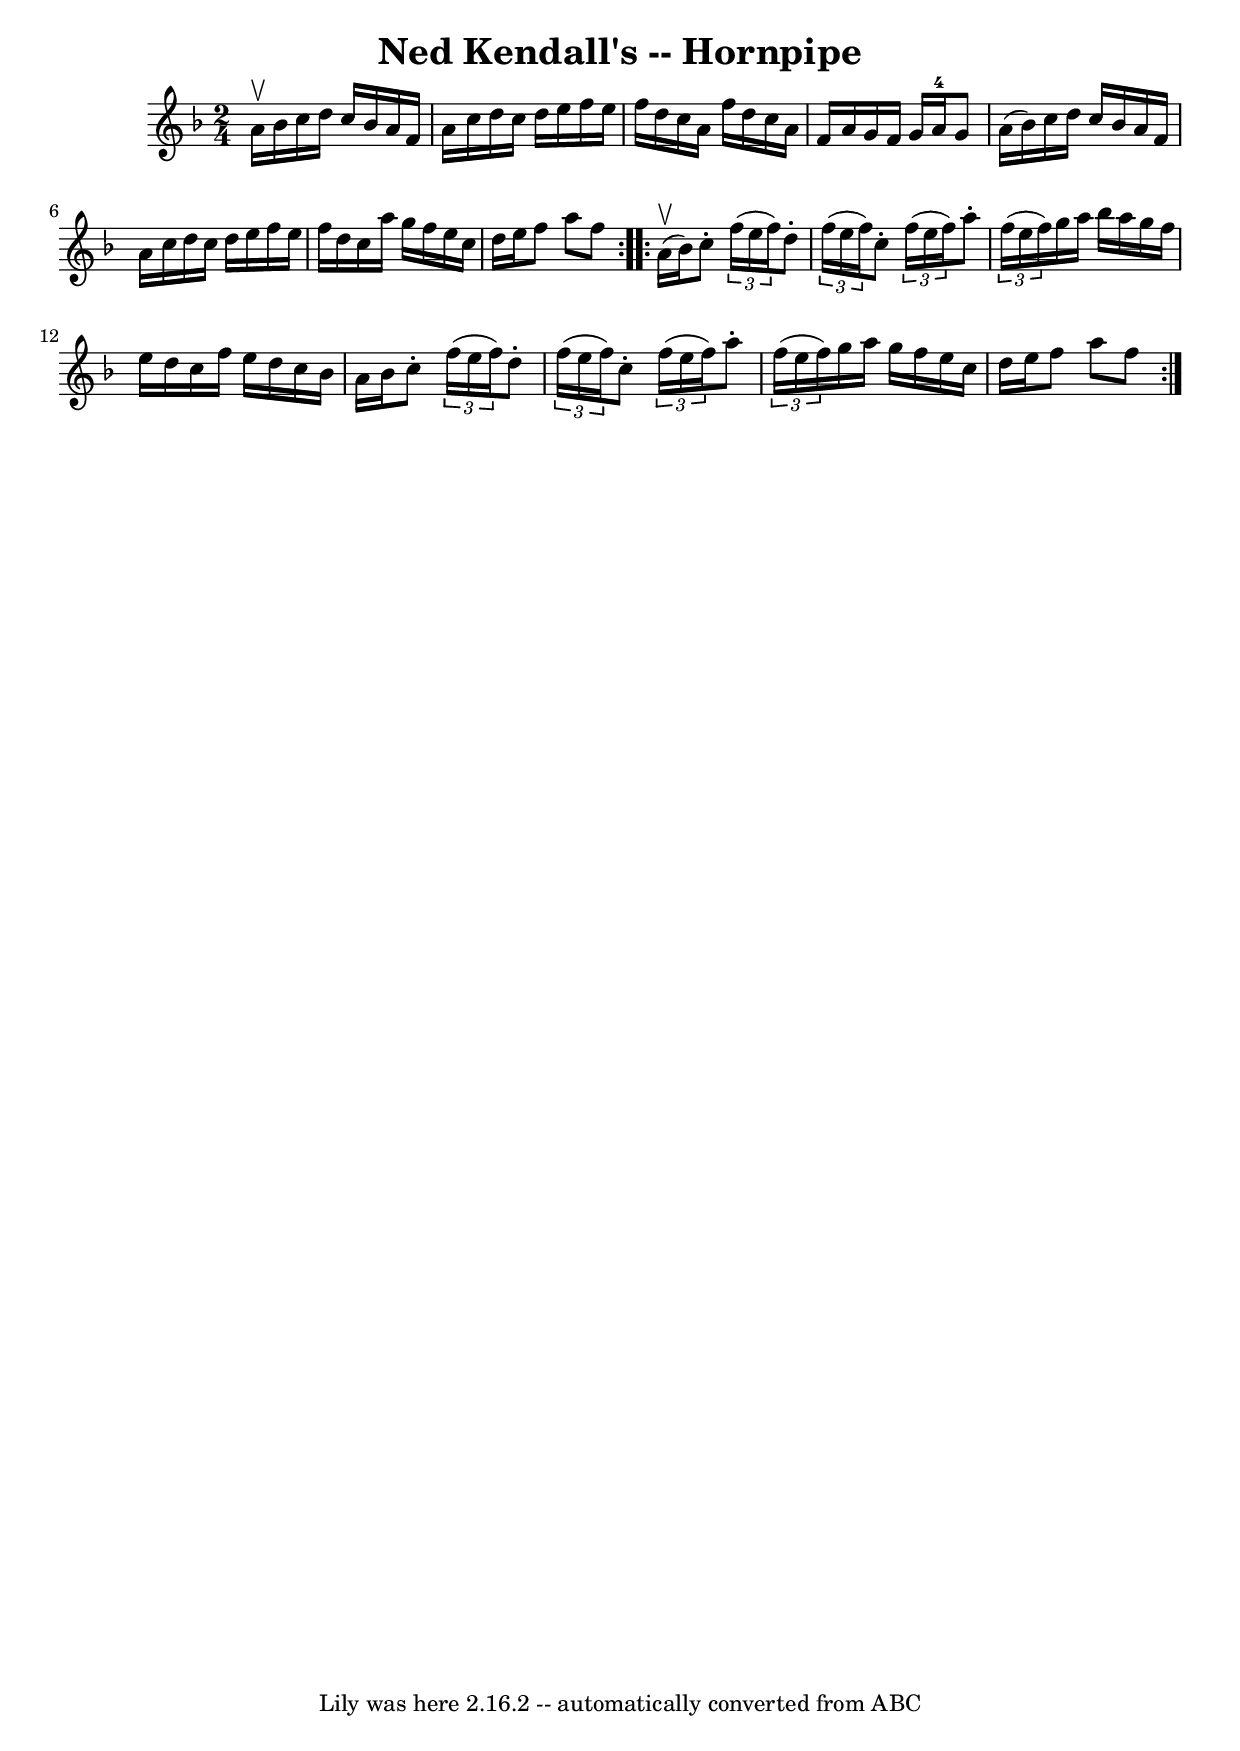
\version "2.16.2"
\include "Mammoth.ily"
\header {
	%% book = "Cole's 1000 Fiddle Tunes"
	crossRefNumber = "1"
	footnotes = ""
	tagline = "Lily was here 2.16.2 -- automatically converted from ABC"
	title = "Ned Kendall's -- Hornpipe"
}
voicedefault =  {


\repeat volta 2 {
\time 2/4 
\key f \major a'16^\upbow bes'16  |
 c''16 d''16    
c''16 bes'16 a'16 f'16 a'16 c''16  |
 d''16 c''16    
d''16 e''16 f''16 e''16 f''16 d''16  |
 c''16 a'16    
f''16 d''16 c''16 a'16 f'16 a'16  |
 g'16 f'16    
g'16 a'16-4 g'8 a'16 (bes'16) |
 c''16 d''16    
c''16 bes'16 a'16 f'16 a'16 c''16  |
 d''16 c''16    
d''16 e''16 f''16 e''16 f''16 d''16  |
 c''16 a''16   
 g''16 f''16 e''16 c''16 d''16 e''16  |
 f''8 a''8    
f''8  }     \repeat volta 2 { a'16 (^\upbow bes'16) |
 c''8 -. 
  \times 2/3 { f''16 (e''16 f''16) } d''8 -.   \times 2/3 {   
f''16 (e''16 f''16) } |
 c''8 -.   \times 2/3 { f''16 (
e''16 f''16) } a''8 -.   \times 2/3 { f''16 (e''16 f''16) } 
|
 g''16 a''16 bes''16 a''16 g''16 f''16 e''16    
d''16  |
 c''16 f''16 e''16 d''16 c''16 bes'16 a'16   
 bes'16  |
 c''8 -.   \times 2/3 { f''16 (e''16 f''16) }   
d''8 -.   \times 2/3 { f''16 (e''16 f''16) } |
 c''8 -.   
\times 2/3 { f''16 (e''16 f''16) } a''8 -.   \times 2/3 { f''16 
(e''16 f''16) } |
 g''16 a''16 g''16 f''16 e''16   
 c''16 d''16 e''16  |
 f''8 a''8 f''8  }   
}

\score{
    <<

	\context Staff="default"
	{
	    \voicedefault 
	}

    >>
	\layout {
	}
	\midi {}
}
